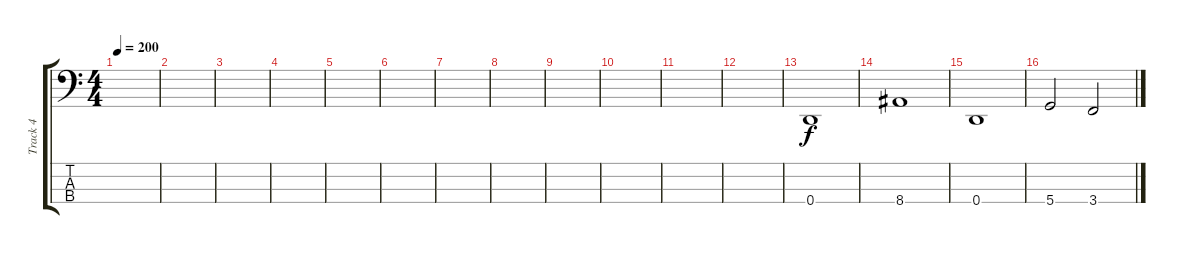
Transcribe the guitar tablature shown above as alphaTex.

\track ("Track 4" "Track 4") {instrument electricbassfinger}
\staff {score tabs}
\tuning (G2 D2 A1 D1) {hide}
\ts (4 4)
\tempo 200
\clef f4
\ks c
|
|
|
|
|
|
|
|
|
|
|
|
0.4.1 |
8.4.1 |
0.4.1 |
5.4.2 3.4.2
